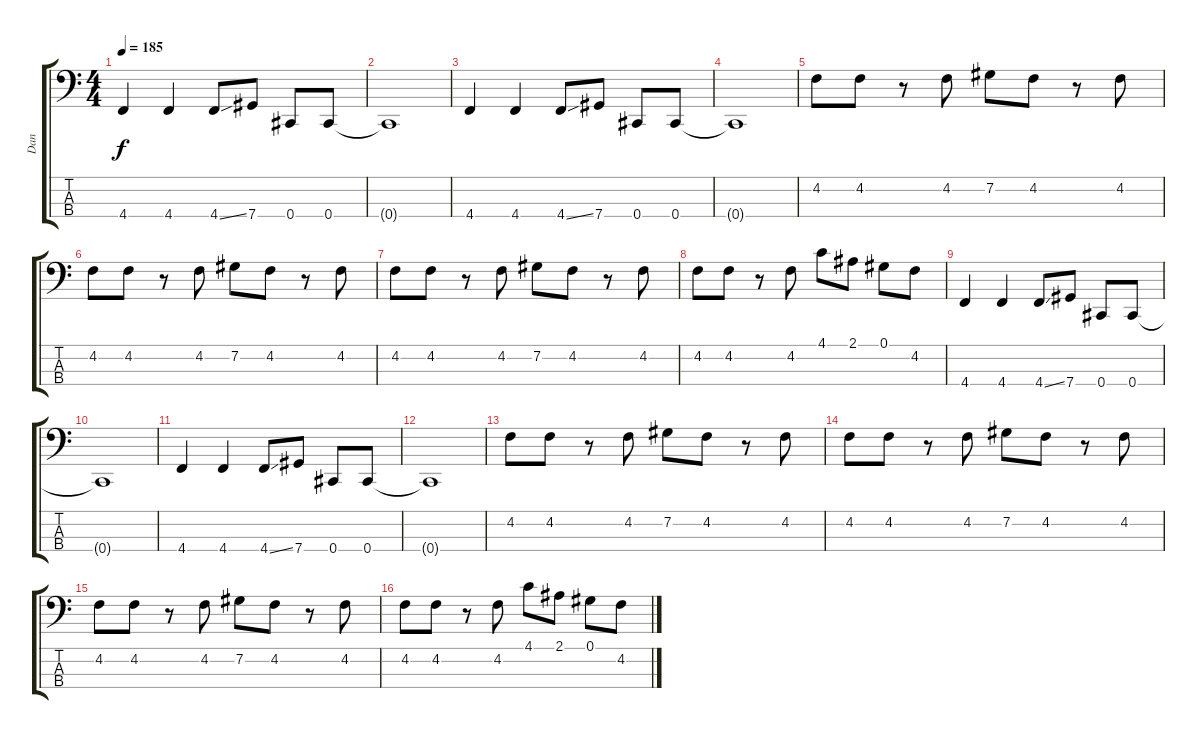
\track ("Dan" "Dan") {instrument electricbassfinger}
\staff {score tabs}
\tuning (Ab2 Db2 Ab1 Db1) {hide}
\ts (4 4)
\tempo 185
\clef f4
\ks c
4.4.4{dy f} 4.4.4 4.4{ss}.8 7.4.8 0.4.8 0.4.8 |
0.4{t}.1 |
4.4.4 4.4.4 4.4{ss}.8 7.4.8 0.4.8 0.4.8 |
0.4{t}.1 |
4.2.8 4.2.8 r.8 4.2.8 7.2.8 4.2.8 r.8 4.2.8 |
4.2.8 4.2.8 r.8 4.2.8 7.2.8 4.2.8 r.8 4.2.8 |
4.2.8 4.2.8 r.8 4.2.8 7.2.8 4.2.8 r.8 4.2.8 |
4.2.8 4.2.8 r.8 4.2.8 4.1.8 2.1.8 0.1.8 4.2.8 |
4.4.4 4.4.4 4.4{ss}.8 7.4.8 0.4.8 0.4.8 |
0.4{t}.1 |
4.4.4 4.4.4 4.4{ss}.8 7.4.8 0.4.8 0.4.8 |
0.4{t}.1 |
4.2.8 4.2.8 r.8 4.2.8 7.2.8 4.2.8 r.8 4.2.8 |
4.2.8 4.2.8 r.8 4.2.8 7.2.8 4.2.8 r.8 4.2.8 |
4.2.8 4.2.8 r.8 4.2.8 7.2.8 4.2.8 r.8 4.2.8 |
4.2.8 4.2.8 r.8 4.2.8 4.1.8 2.1.8 0.1.8 4.2.8
